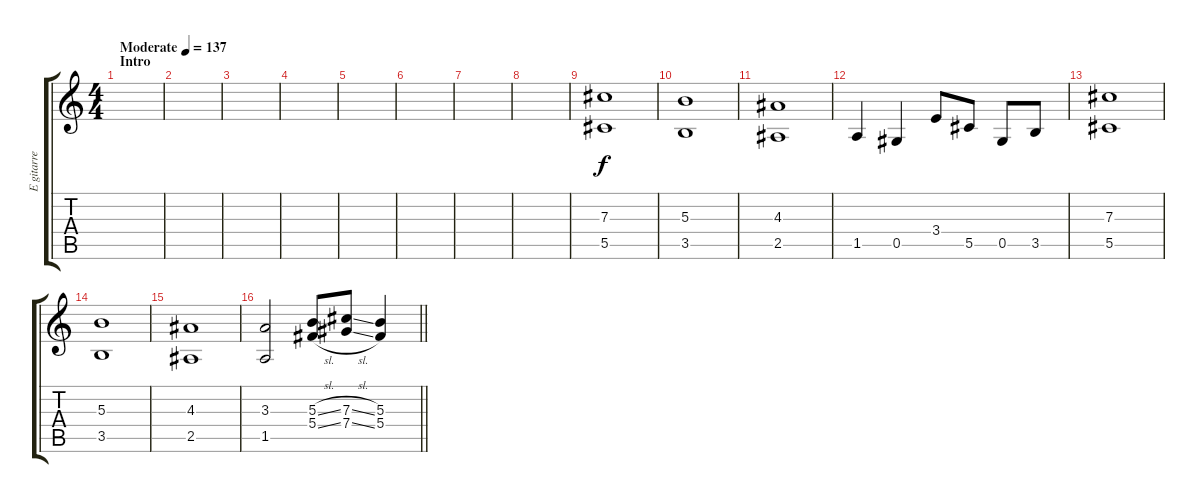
\track ("E gitarre 2" "E gitarre ") {instrument electricguitarjazz}
\staff {score tabs}
\tuning (Eb4 Bb3 Gb3 Db3 Ab2 Eb2) {hide}
\ts (4 4)
\section ("" "Intro")
\tempo (137 "Moderate")
\clef g2
\ks c
|
|
|
|
|
|
|
|
(7.3 5.5).1 |
(5.3 3.5).1 |
(4.3 2.5).1 |
1.5.4 0.5.4 3.4.8 5.5.8 0.5.8 3.5.8 |
(7.3 5.5).1 |
(5.3 3.5).1 |
(4.3 2.5).1 |
\barLineRight lightlight
(3.3 1.5).2 (5.3{sl} 5.4{sl}).8 (7.3{sl} 7.4{sl}).8 (5.3 5.4).4
